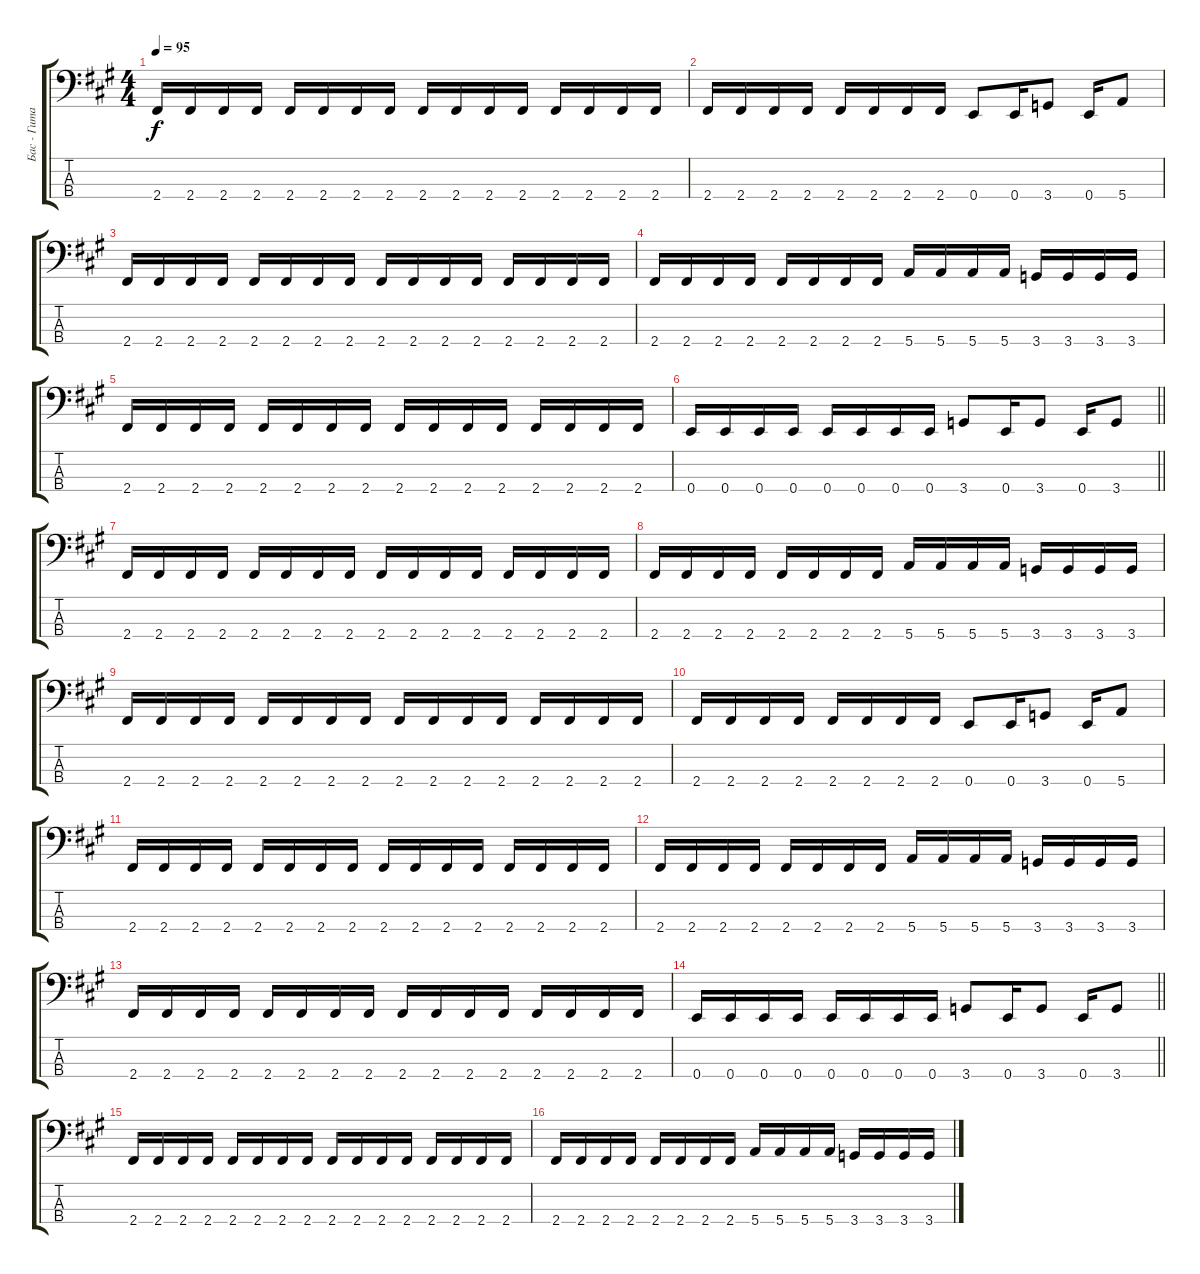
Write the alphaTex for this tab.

\track ("Бас - Гитара" "Бас - Гита") {instrument electricbasspick}
\staff {score tabs}
\tuning (G2 D2 A1 E1) {hide}
\ts (4 4)
\tempo 95
\clef f4
\ks a
2.4.16{dy f} 2.4.16 2.4.16 2.4.16 2.4.16 2.4.16 2.4.16 2.4.16 2.4.16 2.4.16 2.4.16 2.4.16 2.4.16 2.4.16 2.4.16 2.4.16 |
2.4.16 2.4.16 2.4.16 2.4.16 2.4.16 2.4.16 2.4.16 2.4.16 0.4.8 0.4.16 3.4.8 0.4.16 5.4.8 |
2.4.16 2.4.16 2.4.16 2.4.16 2.4.16 2.4.16 2.4.16 2.4.16 2.4.16 2.4.16 2.4.16 2.4.16 2.4.16 2.4.16 2.4.16 2.4.16 |
2.4.16 2.4.16 2.4.16 2.4.16 2.4.16 2.4.16 2.4.16 2.4.16 5.4.16 5.4.16 5.4.16 5.4.16 3.4.16 3.4.16 3.4.16 3.4.16 |
2.4.16 2.4.16 2.4.16 2.4.16 2.4.16 2.4.16 2.4.16 2.4.16 2.4.16 2.4.16 2.4.16 2.4.16 2.4.16 2.4.16 2.4.16 2.4.16 |
\barLineRight lightlight
0.4.16 0.4.16 0.4.16 0.4.16 0.4.16 0.4.16 0.4.16 0.4.16 3.4.8 0.4.16 3.4.8 0.4.16 3.4.8 |
2.4.16 2.4.16 2.4.16 2.4.16 2.4.16 2.4.16 2.4.16 2.4.16 2.4.16 2.4.16 2.4.16 2.4.16 2.4.16 2.4.16 2.4.16 2.4.16 |
2.4.16 2.4.16 2.4.16 2.4.16 2.4.16 2.4.16 2.4.16 2.4.16 5.4.16 5.4.16 5.4.16 5.4.16 3.4.16 3.4.16 3.4.16 3.4.16 |
2.4.16 2.4.16 2.4.16 2.4.16 2.4.16 2.4.16 2.4.16 2.4.16 2.4.16 2.4.16 2.4.16 2.4.16 2.4.16 2.4.16 2.4.16 2.4.16 |
2.4.16 2.4.16 2.4.16 2.4.16 2.4.16 2.4.16 2.4.16 2.4.16 0.4.8 0.4.16 3.4.8 0.4.16 5.4.8 |
2.4.16 2.4.16 2.4.16 2.4.16 2.4.16 2.4.16 2.4.16 2.4.16 2.4.16 2.4.16 2.4.16 2.4.16 2.4.16 2.4.16 2.4.16 2.4.16 |
2.4.16 2.4.16 2.4.16 2.4.16 2.4.16 2.4.16 2.4.16 2.4.16 5.4.16 5.4.16 5.4.16 5.4.16 3.4.16 3.4.16 3.4.16 3.4.16 |
2.4.16 2.4.16 2.4.16 2.4.16 2.4.16 2.4.16 2.4.16 2.4.16 2.4.16 2.4.16 2.4.16 2.4.16 2.4.16 2.4.16 2.4.16 2.4.16 |
\barLineRight lightlight
0.4.16 0.4.16 0.4.16 0.4.16 0.4.16 0.4.16 0.4.16 0.4.16 3.4.8 0.4.16 3.4.8 0.4.16 3.4.8 |
2.4.16 2.4.16 2.4.16 2.4.16 2.4.16 2.4.16 2.4.16 2.4.16 2.4.16 2.4.16 2.4.16 2.4.16 2.4.16 2.4.16 2.4.16 2.4.16 |
2.4.16 2.4.16 2.4.16 2.4.16 2.4.16 2.4.16 2.4.16 2.4.16 5.4.16 5.4.16 5.4.16 5.4.16 3.4.16 3.4.16 3.4.16 3.4.16
